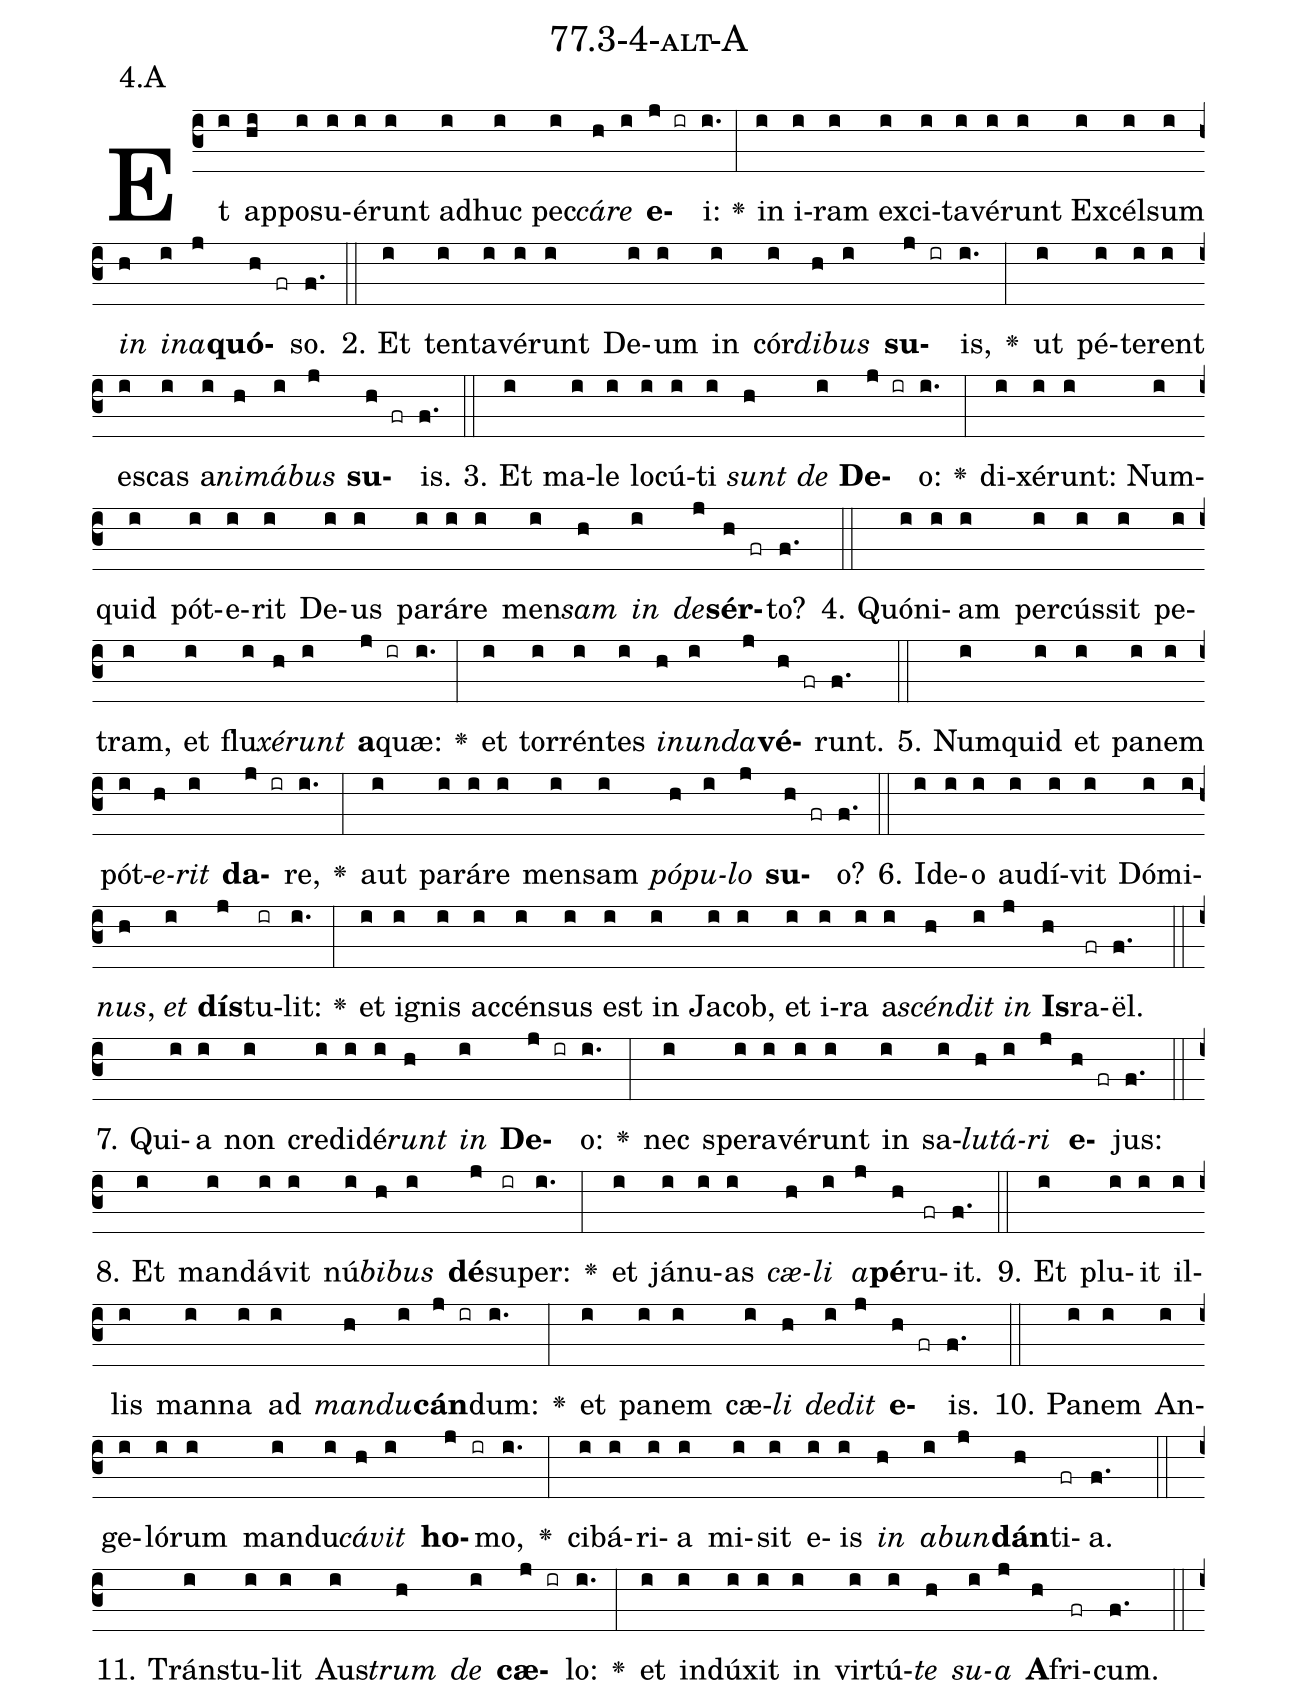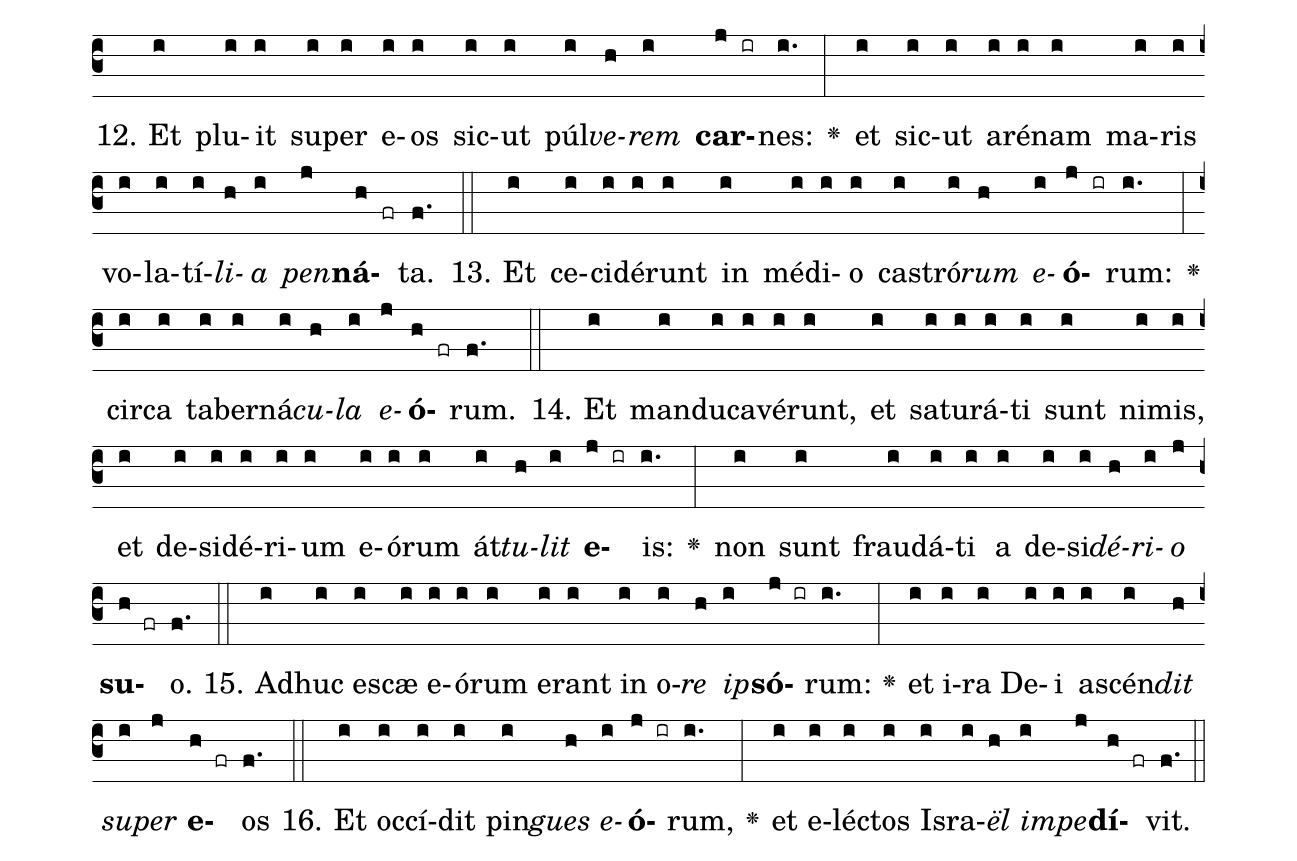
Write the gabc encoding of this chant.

name: 77.3-4-alt-A;
annotation: 4.A;
%%
(c3)Et(i) ap(hi)po(i)su(i)é(i)runt(i) ad(i)huc(i) pec(i)<i>cá</i>(h)<i>re</i>(i) <b>e</b>(j ir)i:(i.) <v>\greheightstar</v>(:) in(i) i(i)ram(i) ex(i)ci(i)ta(i)vé(i)runt(i) Ex(i)cél(i)sum(i) <i>in</i>(h) <i>in</i>(i)<i>a</i>(j)<b>quó</b>(h fr)so.(f.) (::)
2. Et(i) ten(i)ta(i)vé(i)runt(i) De(i)um(i) in(i) cór(i)<i>di</i>(h)<i>bus</i>(i) <b>su</b>(j ir)is,(i.) <v>\greheightstar</v>(:) ut(i) pé(i)te(i)rent(i) es(i)cas(i) a(i)<i>ni</i>(h)<i>má</i>(i)<i>bus</i>(j) <b>su</b>(h fr)is.(f.) (::)
3. Et(i) ma(i)le(i) lo(i)cú(i)ti(i) <i>sunt</i>(h) <i>de</i>(i) <b>De</b>(j ir)o:(i.) <v>\greheightstar</v>(:) di(i)xé(i)runt:(i) Num(i)quid(i) pót(i)e(i)rit(i) De(i)us(i) pa(i)rá(i)re(i) men(i)<i>sam</i>(h) <i>in</i>(i) <i>de</i>(j)<b>sér</b>(h fr)to?(f.) (::)
4. Quón(i)i(i)am(i) per(i)cús(i)sit(i) pe(i)tram,(i) et(i) flu(i)<i>xé</i>(h)<i>runt</i>(i) <b>a</b>(j ir)quæ:(i.) <v>\greheightstar</v>(:) et(i) tor(i)rén(i)tes(i) <i>in</i>(h)<i>un</i>(i)<i>da</i>(j)<b>vé</b>(h fr)runt.(f.) (::)
5. Num(i)quid(i) et(i) pa(i)nem(i) pót(i)<i>e</i>(h)<i>rit</i>(i) <b>da</b>(j ir)re,(i.) <v>\greheightstar</v>(:) aut(i) pa(i)rá(i)re(i) men(i)sam(i) <i>pó</i>(h)<i>pu</i>(i)<i>lo</i>(j) <b>su</b>(h fr)o?(f.) (::)
6. Id(i)e(i)o(i) au(i)dí(i)vit(i) Dó(i)mi(i)<i>nus</i>,(h) <i>et</i>(i) <b>dís</b>(j)tu(ir)lit:(i.) <v>\greheightstar</v>(:) et(i) i(i)gnis(i) ac(i)cén(i)sus(i) est(i) in(i) Ja(i)cob,(i) et(i) i(i)ra(i) a(i)<i>scén</i>(h)<i>dit</i>(i) <i>in</i>(j) <b>Is</b>(h)ra(fr)ël.(f.) (::)
7. Qui(i)a(i) non(i) cre(i)di(i)dé(i)<i>runt</i>(h) <i>in</i>(i) <b>De</b>(j ir)o:(i.) <v>\greheightstar</v>(:) nec(i) spe(i)ra(i)vé(i)runt(i) in(i) sa(i)<i>lu</i>(h)<i>tá</i>(i)<i>ri</i>(j) <b>e</b>(h fr)jus:(f.) (::)
8. Et(i) man(i)dá(i)vit(i) nú(i)<i>bi</i>(h)<i>bus</i>(i) <b>dé</b>(j)su(ir)per:(i.) <v>\greheightstar</v>(:) et(i) já(i)nu(i)as(i) <i>cæ</i>(h)<i>li</i>(i) <i>a</i>(j)<b>pé</b>(h)ru(fr)it.(f.) (::)
9. Et(i) plu(i)it(i) il(i)lis(i) man(i)na(i) ad(i) <i>man</i>(h)<i>du</i>(i)<b>cán</b>(j ir)dum:(i.) <v>\greheightstar</v>(:) et(i) pa(i)nem(i) cæ(i)<i>li</i>(h) <i>de</i>(i)<i>dit</i>(j) <b>e</b>(h fr)is.(f.) (::)
10. Pa(i)nem(i) An(i)ge(i)ló(i)rum(i) man(i)du(i)<i>cá</i>(h)<i>vit</i>(i) <b>ho</b>(j ir)mo,(i.) <v>\greheightstar</v>(:) ci(i)bá(i)ri(i)a(i) mi(i)sit(i) e(i)is(i) <i>in</i>(h) <i>ab</i>(i)<i>un</i>(j)<b>dán</b>(h)ti(fr)a.(f.) (::)
11. Tráns(i)tu(i)lit(i) Aus(i)<i>trum</i>(h) <i>de</i>(i) <b>cæ</b>(j ir)lo:(i.) <v>\greheightstar</v>(:) et(i) in(i)dú(i)xit(i) in(i) vir(i)tú(i)<i>te</i>(h) <i>su</i>(i)<i>a</i>(j) <b>A</b>(h)fri(fr)cum.(f.) (::)
12. Et(i) plu(i)it(i) su(i)per(i) e(i)os(i) sic(i)ut(i) púl(i)<i>ve</i>(h)<i>rem</i>(i) <b>car</b>(j ir)nes:(i.) <v>\greheightstar</v>(:) et(i) sic(i)ut(i) a(i)ré(i)nam(i) ma(i)ris(i) vo(i)la(i)tí(i)<i>li</i>(h)<i>a</i>(i) <i>pen</i>(j)<b>ná</b>(h fr)ta.(f.) (::)
13. Et(i) ce(i)ci(i)dé(i)runt(i) in(i) mé(i)di(i)o(i) cas(i)tró(i)<i>rum</i>(h) <i>e</i>(i)<b>ó</b>(j ir)rum:(i.) <v>\greheightstar</v>(:) cir(i)ca(i) ta(i)ber(i)ná(i)<i>cu</i>(h)<i>la</i>(i) <i>e</i>(j)<b>ó</b>(h fr)rum.(f.) (::)
14. Et(i) man(i)du(i)ca(i)vé(i)runt,(i) et(i) sa(i)tu(i)rá(i)ti(i) sunt(i) ni(i)mis,(i) et(i) de(i)si(i)dé(i)ri(i)um(i) e(i)ó(i)rum(i) át(i)<i>tu</i>(h)<i>lit</i>(i) <b>e</b>(j ir)is:(i.) <v>\greheightstar</v>(:) non(i) sunt(i) frau(i)dá(i)ti(i) a(i) de(i)si(i)<i>dé</i>(h)<i>ri</i>(i)<i>o</i>(j) <b>su</b>(h fr)o.(f.) (::)
15. Ad(i)huc(i) e(i)scæ(i) e(i)ó(i)rum(i) e(i)rant(i) in(i) o(i)<i>re</i>(h) <i>ip</i>(i)<b>só</b>(j ir)rum:(i.) <v>\greheightstar</v>(:) et(i) i(i)ra(i) De(i)i(i) a(i)scén(i)<i>dit</i>(h) <i>su</i>(i)<i>per</i>(j) <b>e</b>(h fr)os(f.) (::)
16. Et(i) oc(i)cí(i)dit(i) pin(i)<i>gues</i>(h) <i>e</i>(i)<b>ó</b>(j ir)rum,(i.) <v>\greheightstar</v>(:) et(i) e(i)léc(i)tos(i) Is(i)ra(i)<i>ël</i>(h) <i>im</i>(i)<i>pe</i>(j)<b>dí</b>(h fr)vit.(f.) (::)
